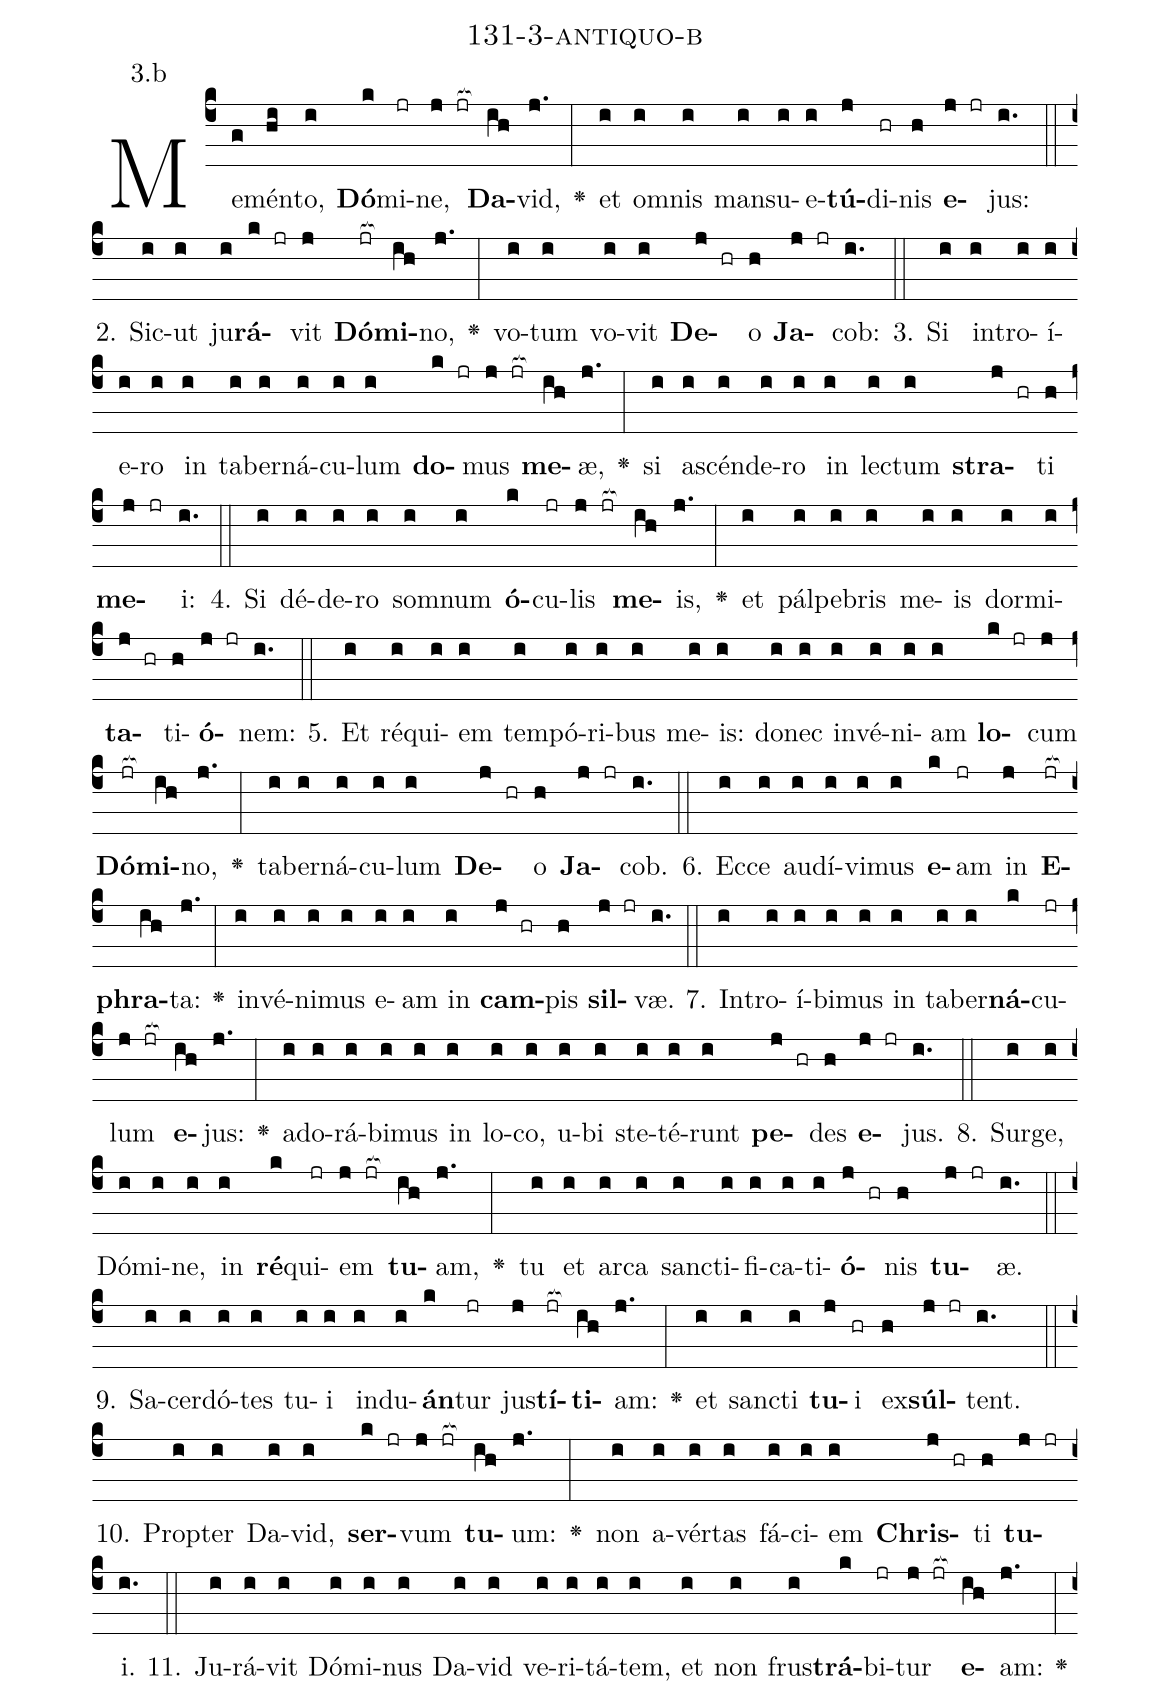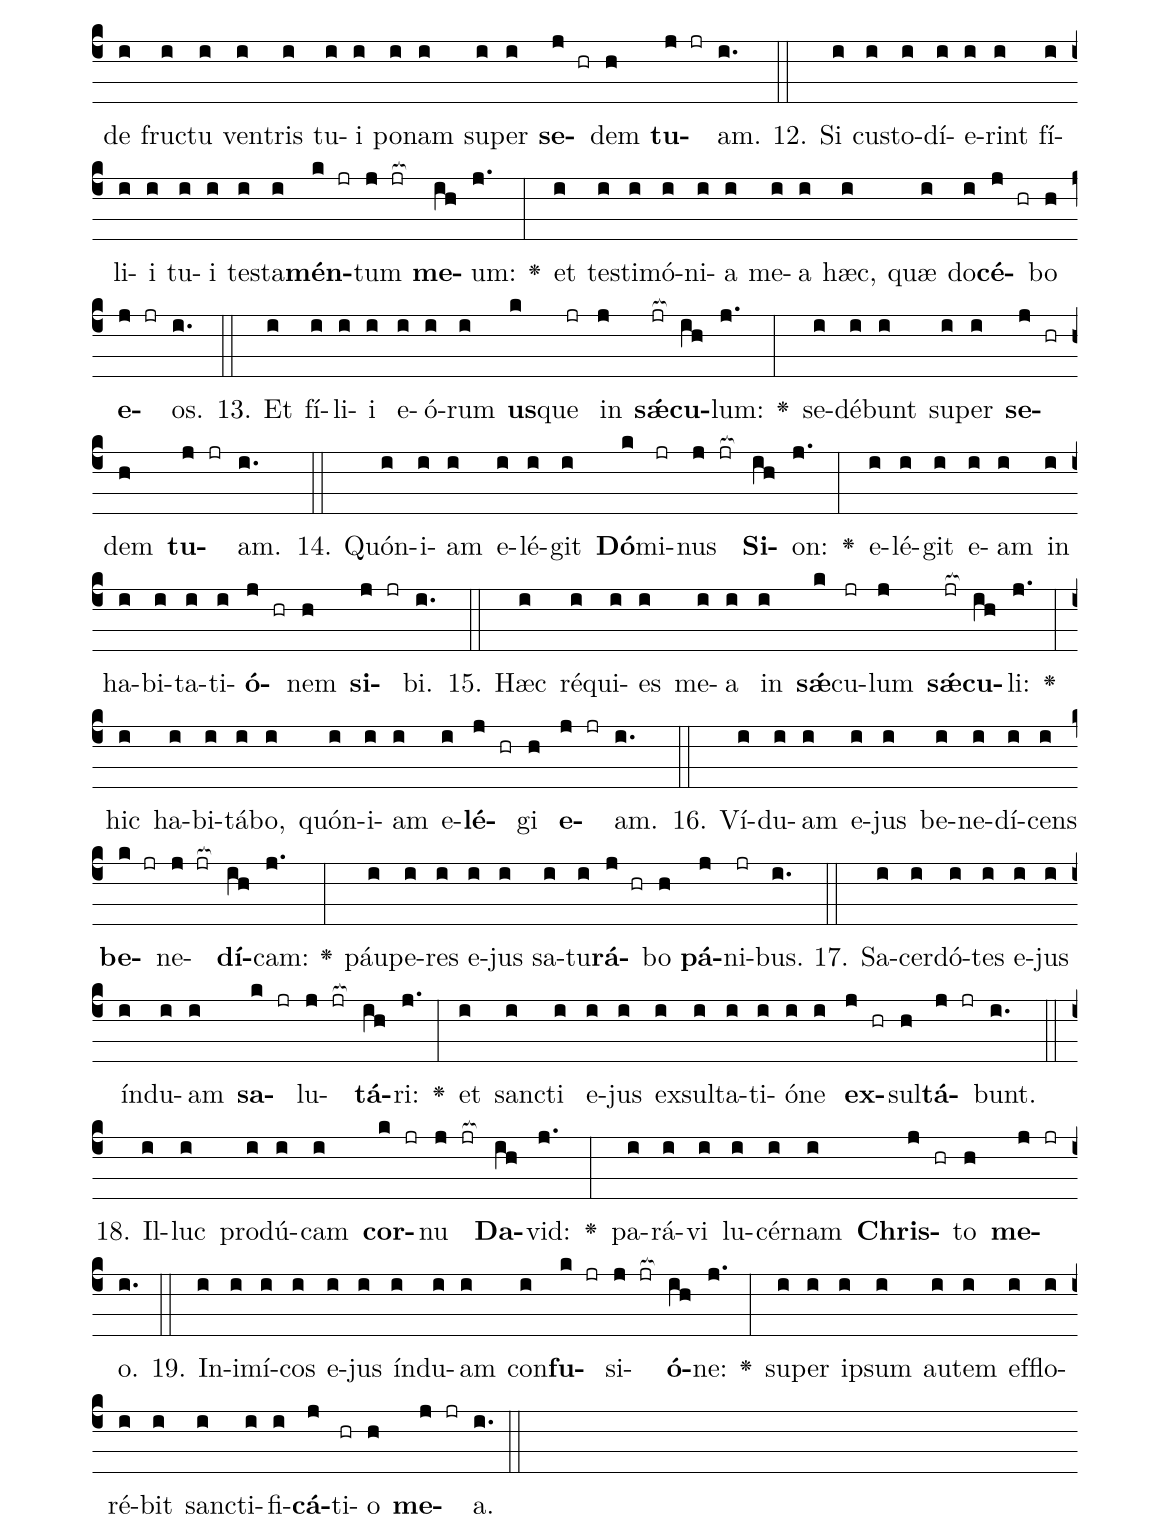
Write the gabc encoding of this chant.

name: 131-3-antiquo-b;
annotation: 3.b;
%%
(c4)Me(g)mén(hi)to,(i) <b>Dó</b>(k)mi(jr)ne,(j jr[ocb:1{]) <b>Da</b>(ih[ocb:0}])vid,(j.) <v>\greheightstar</v>(:) et(i) om(i)nis(i) man(i)su(i)e(i)<b>tú</b>(j)di(hr)nis(h) <b>e</b>(j jr)jus:(i.) (::)
2. Sic(i)ut(i) ju(i)<b>rá</b>(k jr)vit(j) <b>Dó</b>(jr[ocb:1{])<b>mi</b>(ih[ocb:0}])no,(j.) <v>\greheightstar</v>(:) vo(i)tum(i) vo(i)vit(i) <b>De</b>(j hr)o(h) <b>Ja</b>(j jr)cob:(i.) (::)
3. Si(i) in(i)tro(i)í(i)e(i)ro(i) in(i) ta(i)ber(i)ná(i)cu(i)lum(i) <b>do</b>(k jr)mus(j jr[ocb:1{]) <b>me</b>(ih[ocb:0}])æ,(j.) <v>\greheightstar</v>(:) si(i) a(i)scén(i)de(i)ro(i) in(i) lec(i)tum(i) <b>stra</b>(j hr)ti(h) <b>me</b>(j jr)i:(i.) (::)
4. Si(i) dé(i)de(i)ro(i) som(i)num(i) <b>ó</b>(k)cu(jr)lis(j jr[ocb:1{]) <b>me</b>(ih[ocb:0}])is,(j.) <v>\greheightstar</v>(:) et(i) pál(i)pe(i)bris(i) me(i)is(i) dor(i)mi(i)<b>ta</b>(j hr)ti(h)<b>ó</b>(j jr)nem:(i.) (::)
5. Et(i) ré(i)qui(i)em(i) tem(i)pó(i)ri(i)bus(i) me(i)is:(i) do(i)nec(i) in(i)vé(i)ni(i)am(i) <b>lo</b>(k jr)cum(j) <b>Dó</b>(jr[ocb:1{])<b>mi</b>(ih[ocb:0}])no,(j.) <v>\greheightstar</v>(:) ta(i)ber(i)ná(i)cu(i)lum(i) <b>De</b>(j hr)o(h) <b>Ja</b>(j jr)cob.(i.) (::)
6. Ec(i)ce(i) au(i)dí(i)vi(i)mus(i) <b>e</b>(k)am(jr) in(j) <b>E</b>(jr[ocb:1{])<b>phra</b>(ih[ocb:0}])ta:(j.) <v>\greheightstar</v>(:) in(i)vé(i)ni(i)mus(i) e(i)am(i) in(i) <b>cam</b>(j hr)pis(h) <b>sil</b>(j jr)væ.(i.) (::)
7. In(i)tro(i)í(i)bi(i)mus(i) in(i) ta(i)ber(i)<b>ná</b>(k)cu(jr)lum(j jr[ocb:1{]) <b>e</b>(ih[ocb:0}])jus:(j.) <v>\greheightstar</v>(:) ad(i)o(i)rá(i)bi(i)mus(i) in(i) lo(i)co,(i) u(i)bi(i) ste(i)té(i)runt(i) <b>pe</b>(j hr)des(h) <b>e</b>(j jr)jus.(i.) (::)
8. Sur(i)ge,(i) Dó(i)mi(i)ne,(i) in(i) <b>ré</b>(k)qui(jr)em(j jr[ocb:1{]) <b>tu</b>(ih[ocb:0}])am,(j.) <v>\greheightstar</v>(:) tu(i) et(i) ar(i)ca(i) sanc(i)ti(i)fi(i)ca(i)ti(i)<b>ó</b>(j hr)nis(h) <b>tu</b>(j jr)æ.(i.) (::)
9. Sa(i)cer(i)dó(i)tes(i) tu(i)i(i) ind(i)u(i)<b>án</b>(k)tur(jr) jus(j)<b>tí</b>(jr[ocb:1{])<b>ti</b>(ih[ocb:0}])am:(j.) <v>\greheightstar</v>(:) et(i) sanc(i)ti(i) <b>tu</b>(j)i(hr) ex(h)<b>súl</b>(j jr)tent.(i.) (::)
10. Prop(i)ter(i) Da(i)vid,(i) <b>ser</b>(k jr)vum(j jr[ocb:1{]) <b>tu</b>(ih[ocb:0}])um:(j.) <v>\greheightstar</v>(:) non(i) a(i)vér(i)tas(i) fá(i)ci(i)em(i) <b>Chris</b>(j hr)ti(h) <b>tu</b>(j jr)i.(i.) (::)
11. Ju(i)rá(i)vit(i) Dó(i)mi(i)nus(i) Da(i)vid(i) ve(i)ri(i)tá(i)tem,(i) et(i) non(i) frus(i)<b>trá</b>(k)bi(jr)tur(j jr[ocb:1{]) <b>e</b>(ih[ocb:0}])am:(j.) <v>\greheightstar</v>(:) de(i) fruc(i)tu(i) ven(i)tris(i) tu(i)i(i) po(i)nam(i) su(i)per(i) <b>se</b>(j hr)dem(h) <b>tu</b>(j jr)am.(i.) (::)
12. Si(i) cus(i)to(i)dí(i)e(i)rint(i) fí(i)li(i)i(i) tu(i)i(i) tes(i)ta(i)<b>mén</b>(k jr)tum(j jr[ocb:1{]) <b>me</b>(ih[ocb:0}])um:(j.) <v>\greheightstar</v>(:) et(i) tes(i)ti(i)mó(i)ni(i)a(i) me(i)a(i) hæc,(i) quæ(i) do(i)<b>cé</b>(j hr)bo(h) <b>e</b>(j jr)os.(i.) (::)
13. Et(i) fí(i)li(i)i(i) e(i)ó(i)rum(i) <b>us</b>(k)que(jr) in(j) <b>sǽ</b>(jr[ocb:1{])<b>cu</b>(ih[ocb:0}])lum:(j.) <v>\greheightstar</v>(:) se(i)dé(i)bunt(i) su(i)per(i) <b>se</b>(j hr)dem(h) <b>tu</b>(j jr)am.(i.) (::)
14. Quón(i)i(i)am(i) e(i)lé(i)git(i) <b>Dó</b>(k)mi(jr)nus(j jr[ocb:1{]) <b>Si</b>(ih[ocb:0}])on:(j.) <v>\greheightstar</v>(:) e(i)lé(i)git(i) e(i)am(i) in(i) ha(i)bi(i)ta(i)ti(i)<b>ó</b>(j hr)nem(h) <b>si</b>(j jr)bi.(i.) (::)
15. Hæc(i) ré(i)qui(i)es(i) me(i)a(i) in(i) <b>sǽ</b>(k)cu(jr)lum(j) <b>sǽ</b>(jr[ocb:1{])<b>cu</b>(ih[ocb:0}])li:(j.) <v>\greheightstar</v>(:) hic(i) ha(i)bi(i)tá(i)bo,(i) quón(i)i(i)am(i) e(i)<b>lé</b>(j hr)gi(h) <b>e</b>(j jr)am.(i.) (::)
16. Ví(i)du(i)am(i) e(i)jus(i) be(i)ne(i)dí(i)cens(i) <b>be</b>(k jr)ne(j jr[ocb:1{])<b>dí</b>(ih[ocb:0}])cam:(j.) <v>\greheightstar</v>(:) páu(i)pe(i)res(i) e(i)jus(i) sa(i)tu(i)<b>rá</b>(j hr)bo(h) <b>pá</b>(j)ni(jr)bus.(i.) (::)
17. Sa(i)cer(i)dó(i)tes(i) e(i)jus(i) índ(i)u(i)am(i) <b>sa</b>(k jr)lu(j jr[ocb:1{])<b>tá</b>(ih[ocb:0}])ri:(j.) <v>\greheightstar</v>(:) et(i) sanc(i)ti(i) e(i)jus(i) ex(i)sul(i)ta(i)ti(i)ó(i)ne(i) <b>ex</b>(j hr)sul(h)<b>tá</b>(j jr)bunt.(i.) (::)
18. Il(i)luc(i) pro(i)dú(i)cam(i) <b>cor</b>(k jr)nu(j jr[ocb:1{]) <b>Da</b>(ih[ocb:0}])vid:(j.) <v>\greheightstar</v>(:) pa(i)rá(i)vi(i) lu(i)cér(i)nam(i) <b>Chris</b>(j hr)to(h) <b>me</b>(j jr)o.(i.) (::)
19. In(i)i(i)mí(i)cos(i) e(i)jus(i) índ(i)u(i)am(i) con(i)<b>fu</b>(k jr)si(j jr[ocb:1{])<b>ó</b>(ih[ocb:0}])ne:(j.) <v>\greheightstar</v>(:) su(i)per(i) ip(i)sum(i) au(i)tem(i) ef(i)flo(i)ré(i)bit(i) sanc(i)ti(i)fi(i)<b>cá</b>(j)ti(hr)o(h) <b>me</b>(j jr)a.(i.) (::)
